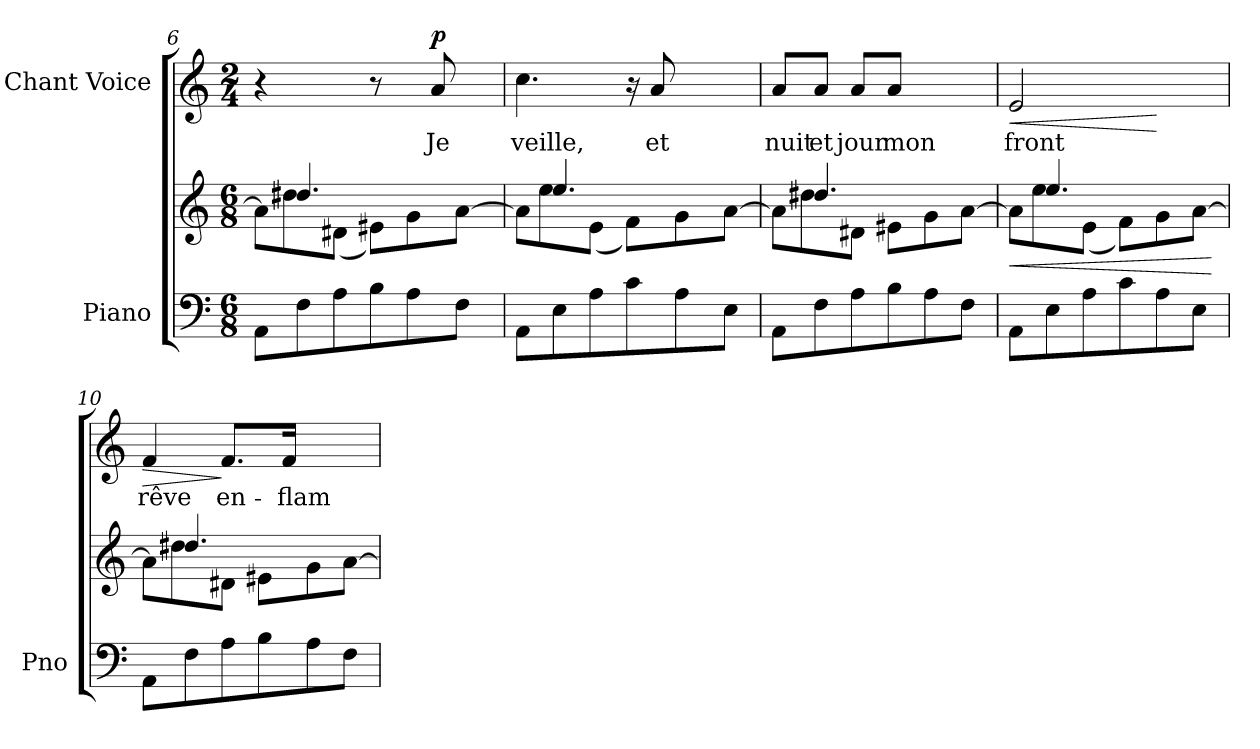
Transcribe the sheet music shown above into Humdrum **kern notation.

**kern	**kern	**dynam	**kern	**text	**dynam
*part2	*part2	*part2	*part1	*part1	*part1
*staff3	*staff2	*staff2/3	*staff1	*staff1	*staff1
*I"Piano	*	*	*I"Chant Voice	*	*
*I'Pno	*	*	*	*	*
*clefF4	*clefG2	*	*clefG2	*	*
*k[]	*k[]	*	*k[]	*	*
*M6/8	*M6/8	*	*M2/4	*	*
=6	=6	=6	=6	=6	=6
*	*^	*	*	*	*
!	!	!	!	!LO:N:vis=4	!	!
8AA\L	8ryy	8a\L]	.	4.r	.	.
!	!	!LO:N:head=solid	!	!	!	!
8F\	4.dd#X/	8dd#\	.	.	.	.
8A\	.	(>8d#X\J	.	.	.	.
8B\	.	8e#X\L)	.	8r	.	.
8A\	8ryy	8g\	.	16ryy	.	.
!	!	!	!	!	!	!LO:DY:a
.	.	.	.	8a/	Je	p
8F\J	8ryy	[>8a\J	.	.	.	.
.	.	.	.	16ryy	.	.
=7	=7	=7	=7	=7	=7	=7
8AA\L	8ryy	8a\L]	.	4.cc\	veille,	.
!	!	!LO:N:head=solid	!	!	!	!
8E\	4.ee/	8ee\	.	.	.	.
8A\	.	(>8e\J	.	.	.	.
8c\	.	8f\L)	.	16r	.	.
.	.	.	.	8a/	et	.
8A\	8ryy	8g\	.	.	.	.
.	.	.	.	8.ryy	.	.
8E\J	8ryy	[>8a\J	.	.	.	.
=8	=8	=8	=8	=8	=8	=8
8AA\L	8ryy	8a\L]	.	8a/L	nuit	.
!	!	!LO:N:head=solid	!	!	!	!
8F\	4.dd#X/	8dd#\	.	8a/J	et	.
8A\	.	8d#X\J	.	8a/L	jour	.
8B\	.	8e#X\L	.	8a/J	mon	.
8A\	8ryy	8g\	.	4ryy	.	.
8F\J	8ryy	[>8a\J	.	.	.	.
=9	=9	=9	=9	=9	=9	=9
!	!	!	!LO:HP:b	!	!	!LO:HP:b
8AA\L	8ryy	8a\L]	<	2e/	front	<
!	!	!LO:N:head=solid	!	!	!	!
8E\	4.ee/	8ee\	.	.	.	.
8A\	.	(>8e\J	.	.	.	.
8c\	.	8f\L)	.	.	.	.
8A\	8ryy	8g\	.	4ryy	.	[
8E\J	8ryy	[>8a\J	.	.	.	.
*	*v	*v	*	*	*	*
.	.	[	.	.	.
=10	=10	=10	=10	=10	=10
*	*^	*	*	*	*
!	!	!	!	!	!	!LO:HP:b
8AA\L	8ryy	8a\L]	.	4f/	rêve	>
!	!	!LO:N:head=solid	!	!	!	!
8F\	4.dd#X/	8dd#\	.	.	.	.
8A\	.	8d#X\J	.	8.f/L	en-	]
8B\	.	8e#X\L	.	.	.	.
.	.	.	.	16f/Jk	-flam-	.
8A\	8ryy	8g\	.	4ryy	.	.
8F\J	8ryy	[>8a\J	.	.	.	.
*	*v	*v	*	*	*	*
=	=	=	=	=	=
*-	*-	*-	*-	*-	*-
